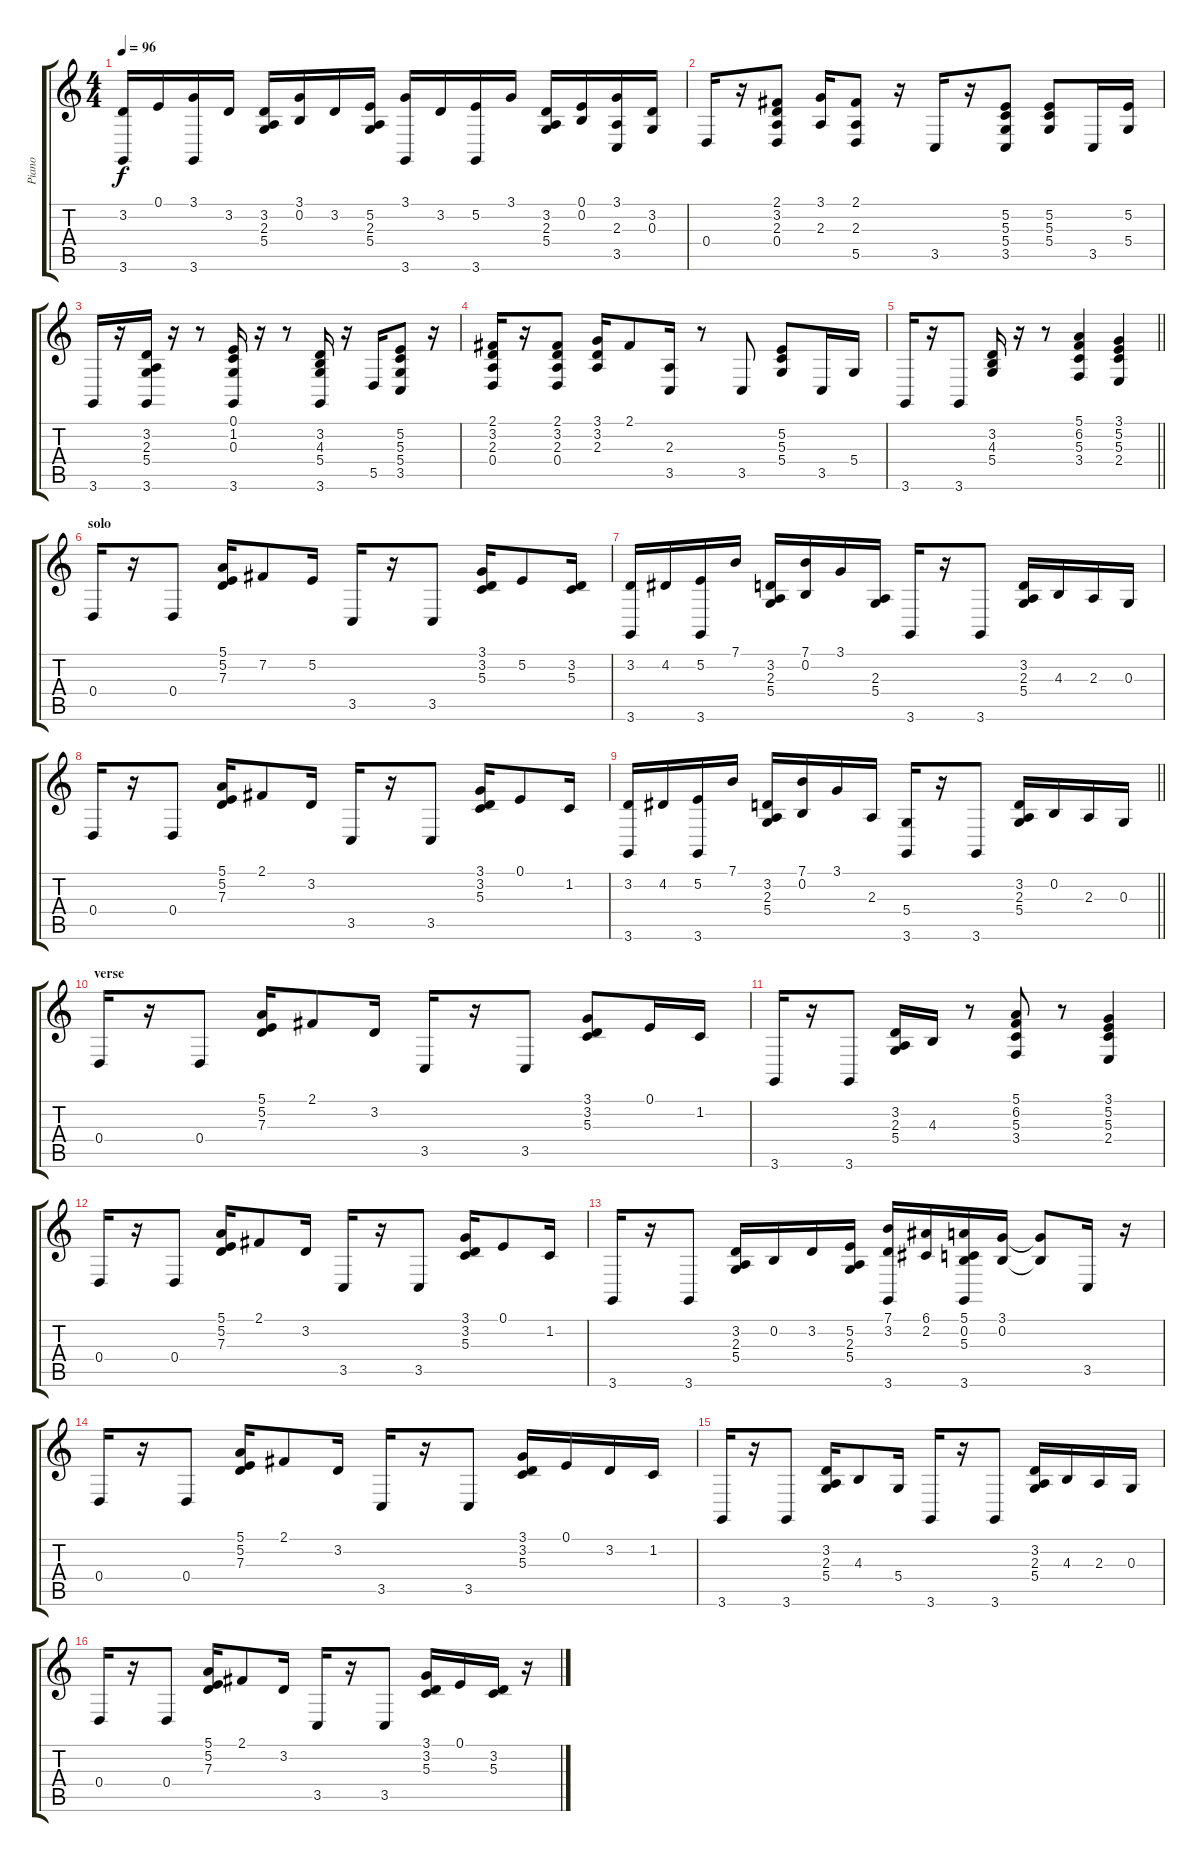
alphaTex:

\track ("Piano" "Piano") {instrument acousticgrandpiano}
\staff {score tabs}
\tuning (E4 B3 G3 D3 A2 E2) {hide}
\ts (4 4)
\tempo 96
\clef g2
\ks c
(3.2 3.6).16{dy f} 0.1.16 (3.1 3.6).16 3.2.16 (3.2 2.3 5.4).16 (3.1 0.2).16 3.2.16 (5.2 2.3 5.4).16 (3.1 3.6).16 3.2.16 (5.2 3.6).16 3.1.16 (3.2 2.3 5.4).16 (0.1 0.2).16 (3.1 2.3 3.5).16 (3.2 0.3).16 |
0.4.16 r.16 (2.1 3.2 2.3 0.4).8 (3.1 2.3).16 (2.1 2.3 5.5).8 r.16 3.5.16 r.16 (5.2 5.3 5.4 3.5).8 (5.2 5.3 5.4).8 3.5.16 (5.2 5.4).16 |
3.6.16 r.16 (3.2 2.3 5.4 3.6).16 r.16 r.8 (0.1 1.2 0.3 3.6).16 r.16 r.8 (3.2 4.3 5.4 3.6).16 r.16 5.5.16 (5.2 5.3 5.4 3.5).8 r.16 |
(2.1 3.2 2.3 0.4).16 r.16 (2.1 3.2 2.3 0.4).8 (3.1 3.2 2.3).16 2.1.8 (2.3 3.5).16 r.8 3.5.8 (5.2 5.3 5.4).8 3.5.16 5.4.16 |
\barLineRight lightlight
3.6.16 r.16 3.6.8 (3.2 4.3 5.4).16 r.16 r.8 (5.1 6.2 5.3 3.4).4 (3.1 5.2 5.3 2.4).4 |
\section ("" "solo")
0.4.16 r.16 0.4.8 (5.1 5.2 7.3).16 7.2.8 5.2.16 3.5.16 r.16 3.5.8 (3.1 3.2 5.3).16 5.2.8 (3.2 5.3).16 |
(3.2 3.6).16 4.2.16 (5.2 3.6).16 7.1.16 (3.2 2.3 5.4).16 (7.1 0.2).16 3.1.16 (2.3 5.4).16 3.6.16 r.16 3.6.8 (3.2 2.3 5.4).16 4.3.16 2.3.16 0.3.16 |
0.4.16 r.16 0.4.8 (5.1 5.2 7.3).16 2.1.8 3.2.16 3.5.16 r.16 3.5.8 (3.1 3.2 5.3).16 0.1.8 1.2.16 |
\barLineRight lightlight
(3.2 3.6).16 4.2.16 (5.2 3.6).16 7.1.16 (3.2 2.3 5.4).16 (7.1 0.2).16 3.1.16 2.3.16 (5.4 3.6).16 r.16 3.6.8 (3.2 2.3 5.4).16 0.2.16 2.3.16 0.3.16 |
\section ("" "verse")
0.4.16 r.16 0.4.8 (5.1 5.2 7.3).16 2.1.8 3.2.16 3.5.16 r.16 3.5.8 (3.1 3.2 5.3).8 0.1.16 1.2.16 |
3.6.16 r.16 3.6.8 (3.2 2.3 5.4).16 4.3.16 r.8 (5.1 6.2 5.3 3.4).8 r.8 (3.1 5.2 5.3 2.4).4 |
0.4.16 r.16 0.4.8 (5.1 5.2 7.3).16 2.1.8 3.2.16 3.5.16 r.16 3.5.8 (3.1 3.2 5.3).16 0.1.8 1.2.16 |
3.6.16 r.16 3.6.8 (3.2 2.3 5.4).16 0.2.16 3.2.16 (5.2 2.3 5.4).16 (7.1 3.2 3.6).16 (6.1 2.2).16 (5.1 0.2 5.3 3.6).16 (3.1 0.2).16 (3.1{t} 0.2{t}).8 3.5.16 r.16 |
0.4.16 r.16 0.4.8 (5.1 5.2 7.3).16 2.1.8 3.2.16 3.5.16 r.16 3.5.8 (3.1 3.2 5.3).16 0.1.16 3.2.16 1.2.16 |
3.6.16 r.16 3.6.8 (3.2 2.3 5.4).16 4.3.8 5.4.16 3.6.16 r.16 3.6.8 (3.2 2.3 5.4).16 4.3.16 2.3.16 0.3.16 |
0.4.16 r.16 0.4.8 (5.1 5.2 7.3).16 2.1.8 3.2.16 3.5.16 r.16 3.5.8 (3.1 3.2 5.3).16 0.1.16 (3.2 5.3).16 r.16
